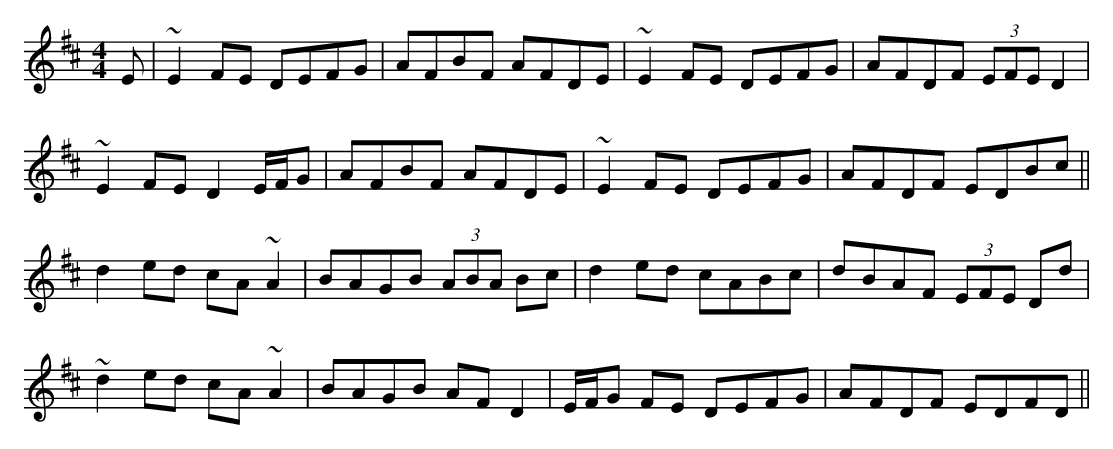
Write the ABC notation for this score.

X:1
M:4/4
K:D
E|~E2 FE DEFG|AFBF AFDE|~E2 FE DEFG|AFDF (3EFE D2|
~E2 FE D2 E/F/G|AFBF AFDE|~E2 FE DEFG|AFDF EDBc||
d2 ed cA~A2|BAGB (3ABA Bc|d2 ed cABc|dBAF (3EFE Dd|
~d2 ed cA~A2|BAGB AF D2|E/F/G FE DEFG|AFDF EDFD||
